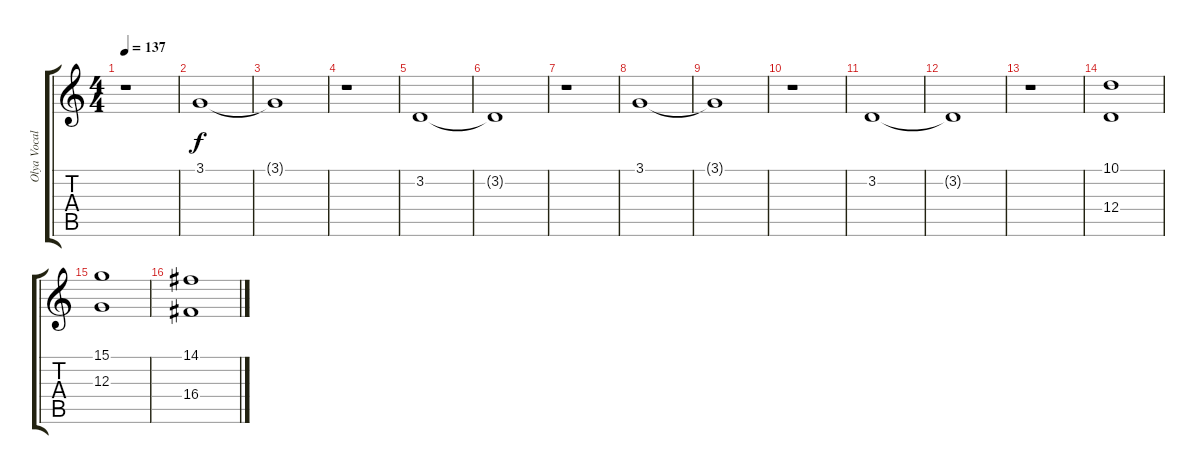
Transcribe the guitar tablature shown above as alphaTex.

\track ("Olya Vocal" "Olya Vocal") {instrument stringensemble1}
\staff {score tabs}
\tuning (E4 B3 G3 D3 A2 E2) {hide}
\ts (4 4)
\tempo 137
\clef g2
\ks c
r.1{dy f} |
3.1.1 |
3.1{t}.1 |
r.1 |
3.2.1 |
3.2{t}.1 |
r.1 |
3.1.1 |
3.1{t}.1 |
r.1 |
3.2.1 |
3.2{t}.1 |
r.1 |
(10.1 12.4).1 |
(15.1 12.3).1 |
(14.1 16.4).1
